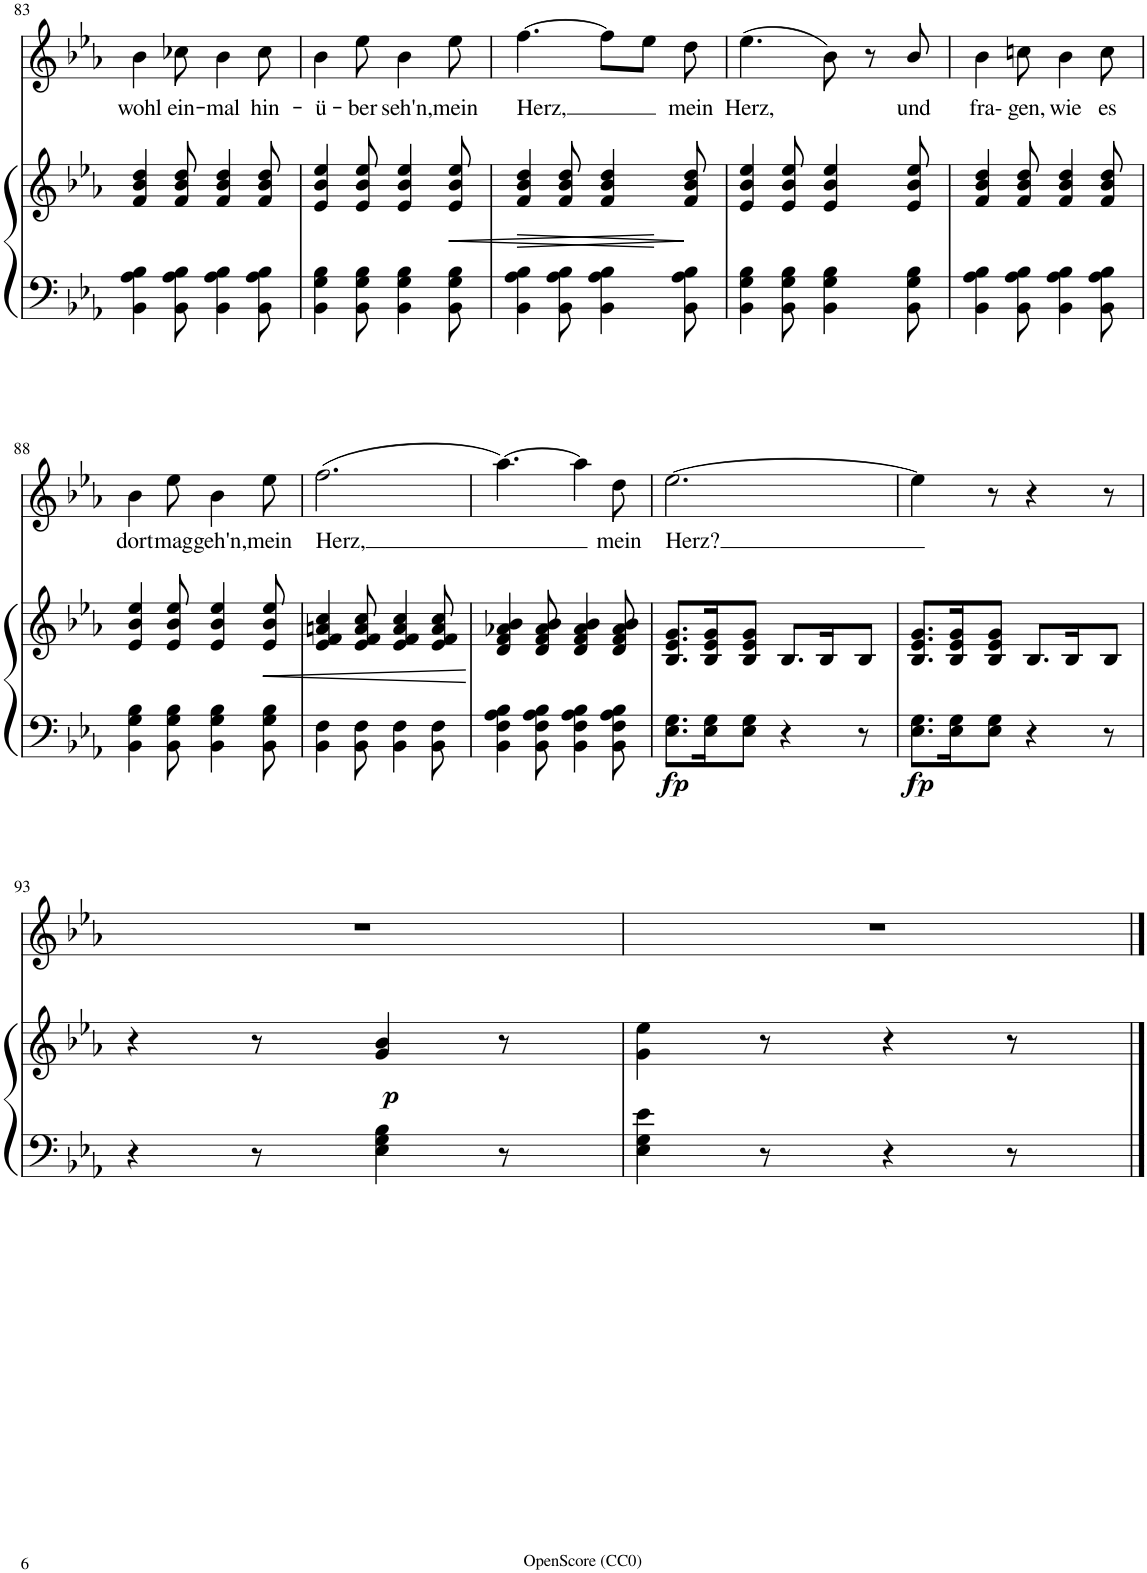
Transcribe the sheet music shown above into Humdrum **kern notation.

**kern	**kern	**dynam	**kern	**text
*part2	*part2	*part2	*part1	*part1
*staff3	*staff2	*staff2/3	*staff1	*staff1
*I"Pianoforte	*	*	*I"Singstimme Voice	*
*I'Pno	*	*	*	*
!!LO:PB:g=z
*clefF4	*clefG2	*	*clefG2	*
*k[b-e-a-]	*k[b-e-a-]	*	*k[b-e-a-]	*
*M6/8	*M6/8	*	*M6/8	*
=83	=83	=83	=83	=83
!	!	!	!	!LO:LY:b
4BB-\ 4A-\ 4B-\	4f/ 4b-/ 4dd/	.	4b-\	wohl
!	!	!	!	!LO:LY:b
8BB-\ 8A-\ 8B-\	8f/ 8b-/ 8dd/	.	8cc-X\	ein-
!	!	!	!	!LO:LY:b
4BB-\ 4A-\ 4B-\	4f/ 4b-/ 4dd/	.	4b-\	-mal
!	!	!	!	!LO:LY:b
8BB-\ 8A-\ 8B-\	8f/ 8b-/ 8dd/	.	8cc-\	hin-
=84	=84	=84	=84	=84
!	!	!	!	!LO:LY:b
4BB-\ 4G\ 4B-\	4e-/ 4b-/ 4ee-/	.	4b-\	-ü-
!	!	!	!	!LO:LY:b
8BB-\ 8G\ 8B-\	8e-/ 8b-/ 8ee-/	.	8ee-\	-ber
!	!	!	!	!LO:LY:b
4BB-\ 4G\ 4B-\	4e-/ 4b-/ 4ee-/	.	4b-\	seh'n,
!	!	!LO:HP:b	!	!LO:LY:b
8BB-\ 8G\ 8B-\	8e-/ 8b-/ 8ee-/	<	8ee-\	mein
.	.	[	.	.
=85	=85	=85	=85	=85
!	!	!LO:HP:b	!	!LO:LY:b
4BB-\ 4A-\ 4B-\	4f/ 4b-/ 4dd/	>	[4.ff\	Herz,
8BB-\ 8A-\ 8B-\	8f/ 8b-/ 8dd/	]	.	.
4BB-\ 4A-\ 4B-\	4f/ 4b-/ 4dd/	.	8ff\L]	.
.	.	.	8ee-\J	.
!	!	!	!	!LO:LY:b
8BB-\ 8A-\ 8B-\	8f/ 8b-/ 8dd/	.	8dd\	mein
=86	=86	=86	=86	=86
!	!	!	!	!LO:LY:b
4BB-\ 4G\ 4B-\	4e-/ 4b-/ 4ee-/	.	(4.ee-\	Herz,
8BB-\ 8G\ 8B-\	8e-/ 8b-/ 8ee-/	.	.	.
4BB-\ 4G\ 4B-\	4e-/ 4b-/ 4ee-/	.	8b-\)	.
.	.	.	8r	.
!	!	!	!	!LO:LY:b
8BB-\ 8G\ 8B-\	8e-/ 8b-/ 8ee-/	.	8b-/	und
=87	=87	=87	=87	=87
!	!	!	!	!LO:LY:b
4BB-\ 4A-\ 4B-\	4f/ 4b-/ 4dd/	.	4b-\	fra-
!	!	!	!	!LO:LY:b
8BB-\ 8A-\ 8B-\	8f/ 8b-/ 8dd/	.	8ccn\	gen,
!	!	!	!	!LO:LY:b
4BB-\ 4A-\ 4B-\	4f/ 4b-/ 4dd/	.	4b-\	wie
!	!	!	!	!LO:LY:b
8BB-\ 8A-\ 8B-\	8f/ 8b-/ 8dd/	.	8cc\	es
!!LO:LB:g=z
=88	=88	=88	=88	=88
!	!	!	!	!LO:LY:b
4BB-\ 4G\ 4B-\	4e-/ 4b-/ 4ee-/	.	4b-\	dort
!	!	!	!	!LO:LY:b
8BB-\ 8G\ 8B-\	8e-/ 8b-/ 8ee-/	.	8ee-\	mag
!	!	!	!	!LO:LY:b
4BB-\ 4G\ 4B-\	4e-/ 4b-/ 4ee-/	.	4b-\	geh'n,
!	!	!LO:HP:b	!	!LO:LY:b
8BB-\ 8G\ 8B-\	8e-/ 8b-/ 8ee-/	<	8ee-\	mein
.	.	[	.	.
=89	=89	=89	=89	=89
!	!	!	!	!LO:LY:b
4BB-\ 4F\	4e-/ 4f/ 4an/ 4cc/	.	(2.ff\	Herz,
8BB-\ 8F\	8e-/ 8f/ 8a/ 8cc/	.	.	.
4BB-\ 4F\	4e-/ 4f/ 4a/ 4cc/	.	.	.
8BB-\ 8F\	8e-/ 8f/ 8a/ 8cc/	.	.	.
=90	=90	=90	=90	=90
4BB-\ 4F\ 4A-\ 4B-\	4d/ 4f/ 4a-X/ 4b-/	.	[4.aa-\)	.
8BB-\ 8F\ 8A-\ 8B-\	8d/ 8f/ 8a-/ 8b-/	.	.	.
4BB-\ 4F\ 4A-\ 4B-\	4d/ 4f/ 4a-/ 4b-/	.	4aa-\]	.
!	!	!	!	!LO:LY:b
8BB-\ 8F\ 8A-\ 8B-\	8d/ 8f/ 8a-/ 8b-/	.	8dd\	mein
=91	=91	=91	=91	=91
!	!	!LO:DY:b=2	!	!LO:LY:b
8.E-\ 8.G\L	8.B-/ 8.e-/ 8.g/L	fp	[2.ee-\	-Herz?
16E-\ 16G\K	16B-/ 16e-/ 16g/K	.	.	.
8E-\ 8G\J	8B-/ 8e-/ 8g/J	.	.	.
4r	8.B-/L	.	.	.
.	16B-/K	.	.	.
8r	8B-/J	.	.	.
=92	=92	=92	=92	=92
!	!	!LO:DY:b=2	!	!
8.E-\ 8.G\L	8.B-/ 8.e-/ 8.g/L	fp	4ee-\]	.
16E-\ 16G\K	16B-/ 16e-/ 16g/K	.	.	.
8E-\ 8G\J	8B-/ 8e-/ 8g/J	.	8r	.
4r	8.B-/L	.	4r	.
.	16B-/K	.	.	.
8r	8B-/J	.	8r	.
!!LO:LB:g=z
=93	=93	=93	=93	=93
4r	4r	.	2.r	.
8r	8r	.	.	.
!	!	!LO:DY:b	!	!
4E-\ 4G\ 4B-\	4g/ 4b-/	p	.	.
8r	8r	.	.	.
=94	=94	=94	=94	=94
4E-\ 4G\ 4e-\	4g\ 4ee-\	.	2.r	.
8r	8r	.	.	.
4r	4r	.	.	.
8r	8r	.	.	.
==	==	==	==	==
*-	*-	*-	*-	*-
